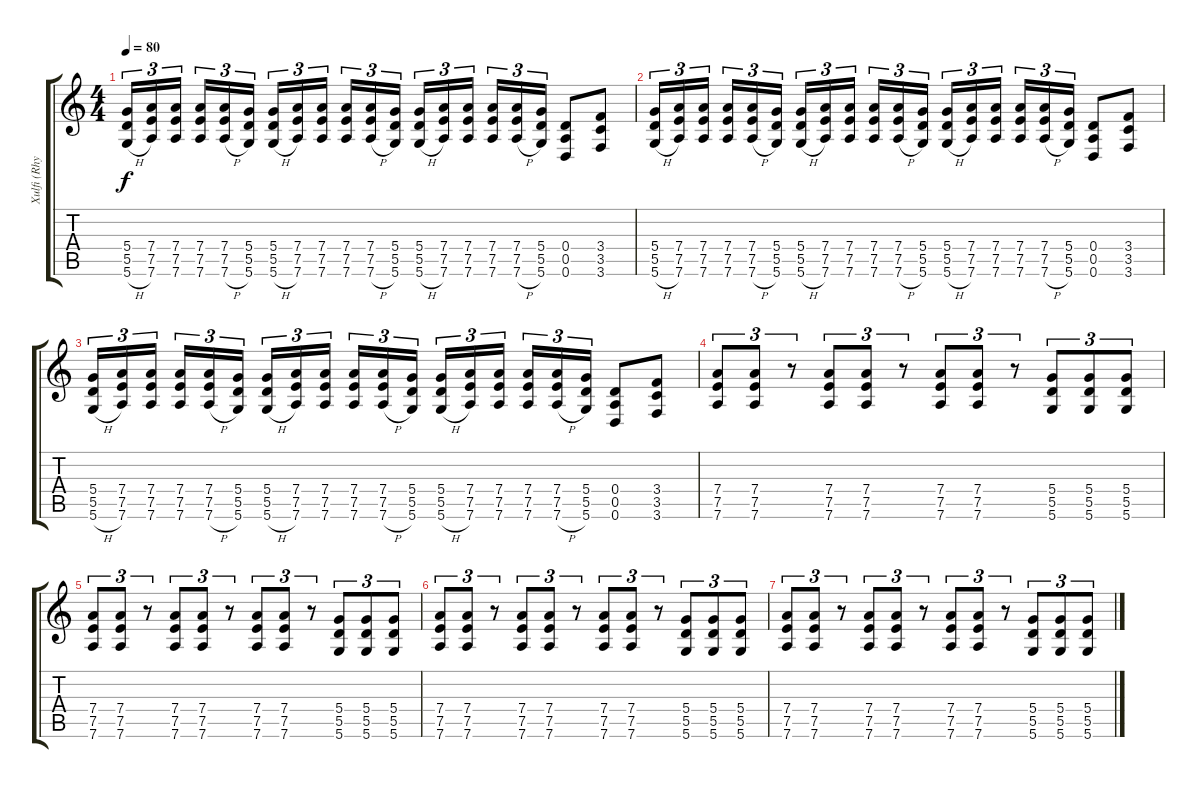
\track ("Xulfi (Rhythms L)" "Xulfi (Rhy") {instrument overdrivenguitar}
\staff {score tabs}
\tuning (E4 B3 G3 D3 A2 D2) {hide}
\ts (4 4)
\tempo 80
\clef g2
\ks c
(5.4 5.5 5.6{h}).16{tu (3 2) dy f} (7.4 7.5 7.6).16{tu (3 2)} (7.4 7.5 7.6).16{tu (3 2) beam splitsecondary} (7.4 7.5 7.6).16{tu (3 2)} (7.4 7.5 7.6{h}).16{tu (3 2)} (5.4 5.5 5.6).16{tu (3 2)} (5.4 5.5 5.6{h}).16{tu (3 2)} (7.4 7.5 7.6).16{tu (3 2)} (7.4 7.5 7.6).16{tu (3 2) beam splitsecondary} (7.4 7.5 7.6).16{tu (3 2)} (7.4 7.5 7.6{h}).16{tu (3 2)} (5.4 5.5 5.6).16{tu (3 2)} (5.4 5.5 5.6{h}).16{tu (3 2)} (7.4 7.5 7.6).16{tu (3 2)} (7.4 7.5 7.6).16{tu (3 2) beam splitsecondary} (7.4 7.5 7.6).16{tu (3 2)} (7.4 7.5 7.6{h}).16{tu (3 2)} (5.4 5.5 5.6).16{tu (3 2)} (0.4 0.5 0.6).8 (3.4 3.5 3.6).8 |
(5.4 5.5 5.6{h}).16{tu (3 2)} (7.4 7.5 7.6).16{tu (3 2)} (7.4 7.5 7.6).16{tu (3 2) beam splitsecondary} (7.4 7.5 7.6).16{tu (3 2)} (7.4 7.5 7.6{h}).16{tu (3 2)} (5.4 5.5 5.6).16{tu (3 2)} (5.4 5.5 5.6{h}).16{tu (3 2)} (7.4 7.5 7.6).16{tu (3 2)} (7.4 7.5 7.6).16{tu (3 2) beam splitsecondary} (7.4 7.5 7.6).16{tu (3 2)} (7.4 7.5 7.6{h}).16{tu (3 2)} (5.4 5.5 5.6).16{tu (3 2)} (5.4 5.5 5.6{h}).16{tu (3 2)} (7.4 7.5 7.6).16{tu (3 2)} (7.4 7.5 7.6).16{tu (3 2) beam splitsecondary} (7.4 7.5 7.6).16{tu (3 2)} (7.4 7.5 7.6{h}).16{tu (3 2)} (5.4 5.5 5.6).16{tu (3 2)} (0.4 0.5 0.6).8 (3.4 3.5 3.6).8 |
(5.4 5.5 5.6{h}).16{tu (3 2)} (7.4 7.5 7.6).16{tu (3 2)} (7.4 7.5 7.6).16{tu (3 2) beam splitsecondary} (7.4 7.5 7.6).16{tu (3 2)} (7.4 7.5 7.6{h}).16{tu (3 2)} (5.4 5.5 5.6).16{tu (3 2)} (5.4 5.5 5.6{h}).16{tu (3 2)} (7.4 7.5 7.6).16{tu (3 2)} (7.4 7.5 7.6).16{tu (3 2) beam splitsecondary} (7.4 7.5 7.6).16{tu (3 2)} (7.4 7.5 7.6{h}).16{tu (3 2)} (5.4 5.5 5.6).16{tu (3 2)} (5.4 5.5 5.6{h}).16{tu (3 2)} (7.4 7.5 7.6).16{tu (3 2)} (7.4 7.5 7.6).16{tu (3 2) beam splitsecondary} (7.4 7.5 7.6).16{tu (3 2)} (7.4 7.5 7.6{h}).16{tu (3 2)} (5.4 5.5 5.6).16{tu (3 2)} (0.4 0.5 0.6).8 (3.4 3.5 3.6).8 |
(7.4 7.5 7.6).8{tu (3 2)} (7.4 7.5 7.6).8{tu (3 2)} r.8{tu (3 2)} (7.4 7.5 7.6).8{tu (3 2)} (7.4 7.5 7.6).8{tu (3 2)} r.8{tu (3 2)} (7.4 7.5 7.6).8{tu (3 2)} (7.4 7.5 7.6).8{tu (3 2)} r.8{tu (3 2)} (5.4 5.5 5.6).8{tu (3 2)} (5.4 5.5 5.6).8{tu (3 2)} (5.4 5.5 5.6).8{tu (3 2)} |
(7.4 7.5 7.6).8{tu (3 2)} (7.4 7.5 7.6).8{tu (3 2)} r.8{tu (3 2)} (7.4 7.5 7.6).8{tu (3 2)} (7.4 7.5 7.6).8{tu (3 2)} r.8{tu (3 2)} (7.4 7.5 7.6).8{tu (3 2)} (7.4 7.5 7.6).8{tu (3 2)} r.8{tu (3 2)} (5.4 5.5 5.6).8{tu (3 2)} (5.4 5.5 5.6).8{tu (3 2)} (5.4 5.5 5.6).8{tu (3 2)} |
(7.4 7.5 7.6).8{tu (3 2)} (7.4 7.5 7.6).8{tu (3 2)} r.8{tu (3 2)} (7.4 7.5 7.6).8{tu (3 2)} (7.4 7.5 7.6).8{tu (3 2)} r.8{tu (3 2)} (7.4 7.5 7.6).8{tu (3 2)} (7.4 7.5 7.6).8{tu (3 2)} r.8{tu (3 2)} (5.4 5.5 5.6).8{tu (3 2)} (5.4 5.5 5.6).8{tu (3 2)} (5.4 5.5 5.6).8{tu (3 2)} |
(7.4 7.5 7.6).8{tu (3 2)} (7.4 7.5 7.6).8{tu (3 2)} r.8{tu (3 2)} (7.4 7.5 7.6).8{tu (3 2)} (7.4 7.5 7.6).8{tu (3 2)} r.8{tu (3 2)} (7.4 7.5 7.6).8{tu (3 2)} (7.4 7.5 7.6).8{tu (3 2)} r.8{tu (3 2)} (5.4 5.5 5.6).8{tu (3 2)} (5.4 5.5 5.6).8{tu (3 2)} (5.4 5.5 5.6).8{tu (3 2)}
